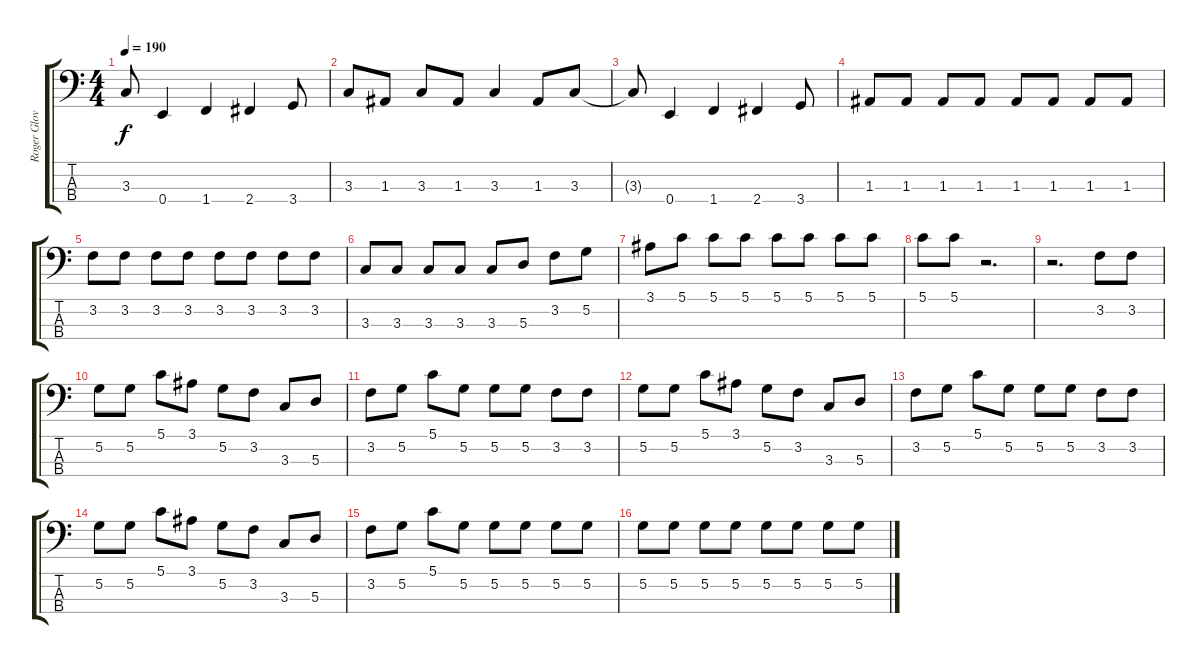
\track ("Roger Glover" "Roger Glov") {instrument electricbasspick}
\staff {score tabs}
\tuning (G2 D2 A1 E1) {hide}
\ts (4 4)
\tempo 190
\clef f4
\ks c
3.3{t}.8{dy f} 0.4.4 1.4.4 2.4.4 3.4.8 |
3.3.8 1.3.8 3.3.8 1.3.8 3.3.4 1.3.8 3.3.8 |
3.3{t}.8 0.4.4 1.4.4 2.4.4 3.4.8 |
1.3.8 1.3.8 1.3.8 1.3.8 1.3.8 1.3.8 1.3.8 1.3.8 |
3.2.8 3.2.8 3.2.8 3.2.8 3.2.8 3.2.8 3.2.8 3.2.8 |
3.3.8 3.3.8 3.3.8 3.3.8 3.3.8 5.3.8 3.2.8 5.2.8 |
3.1.8 5.1.8 5.1.8 5.1.8 5.1.8 5.1.8 5.1.8 5.1.8 |
5.1.8 5.1.8 r.2{d} |
r.2{d} 3.2.8 3.2.8 |
5.2.8 5.2.8 5.1.8 3.1.8 5.2.8 3.2.8 3.3.8 5.3.8 |
3.2.8 5.2.8 5.1.8 5.2.8 5.2.8 5.2.8 3.2.8 3.2.8 |
5.2.8 5.2.8 5.1.8 3.1.8 5.2.8 3.2.8 3.3.8 5.3.8 |
3.2.8 5.2.8 5.1.8 5.2.8 5.2.8 5.2.8 3.2.8 3.2.8 |
5.2.8 5.2.8 5.1.8 3.1.8 5.2.8 3.2.8 3.3.8 5.3.8 |
3.2.8 5.2.8 5.1.8 5.2.8 5.2.8 5.2.8 5.2.8 5.2.8 |
5.2.8{volume 0} 5.2.8 5.2.8 5.2.8 5.2.8 5.2.8 5.2.8 5.2.8
